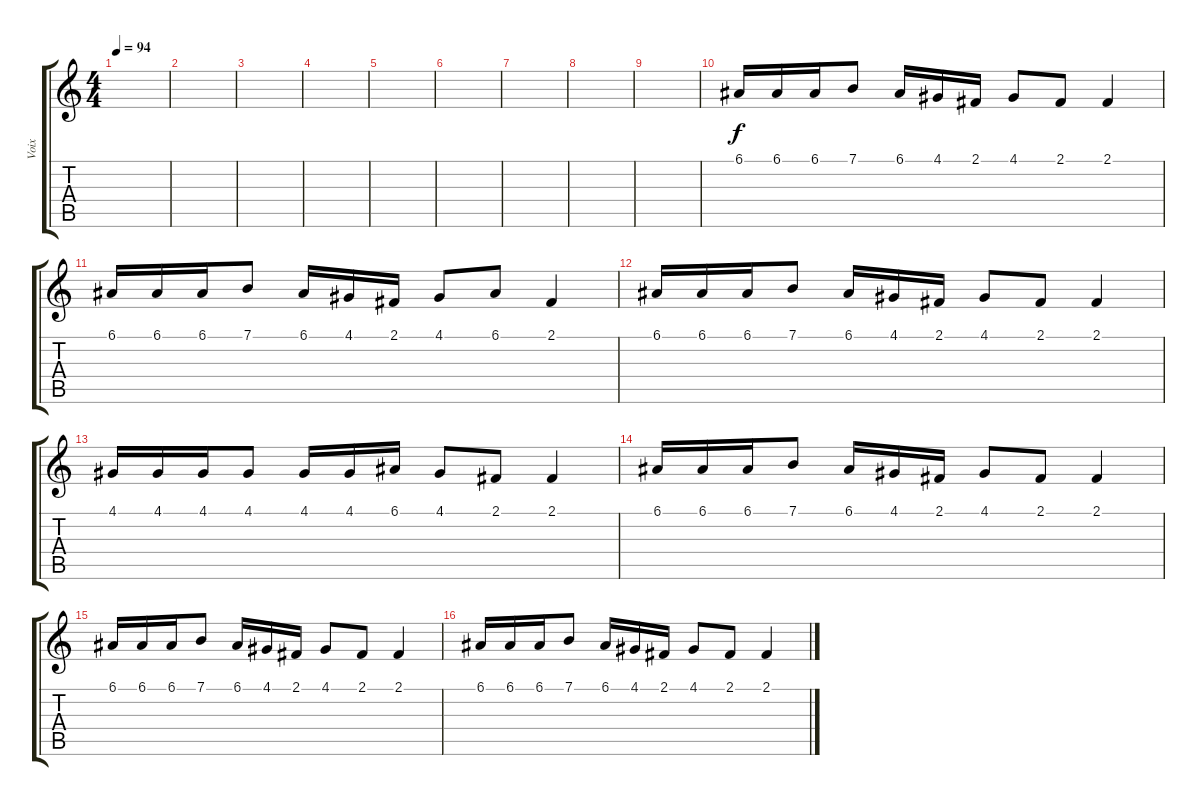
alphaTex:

\track ("Voix" "Voix") {instrument honkytonkpiano}
\staff {score tabs}
\tuning (E4 B3 G3 D3 A2 E2) {hide}
\ts (4 4)
\tempo 94
\clef g2
\ks c
|
|
|
|
|
|
|
|
|
6.1.16 6.1.16 6.1.16 7.1.8 6.1.16 4.1.16 2.1.16 4.1.8 2.1.8 2.1.4 |
6.1.16 6.1.16 6.1.16 7.1.8 6.1.16 4.1.16 2.1.16 4.1.8 6.1.8 2.1.4 |
6.1.16 6.1.16 6.1.16 7.1.8 6.1.16 4.1.16 2.1.16 4.1.8 2.1.8 2.1.4 |
4.1.16 4.1.16 4.1.16 4.1.8 4.1.16 4.1.16 6.1.16 4.1.8 2.1.8 2.1.4 |
6.1.16 6.1.16 6.1.16 7.1.8 6.1.16 4.1.16 2.1.16 4.1.8 2.1.8 2.1.4 |
6.1.16 6.1.16 6.1.16 7.1.8 6.1.16 4.1.16 2.1.16 4.1.8 2.1.8 2.1.4 |
6.1.16 6.1.16 6.1.16 7.1.8 6.1.16 4.1.16 2.1.16 4.1.8 2.1.8 2.1.4
